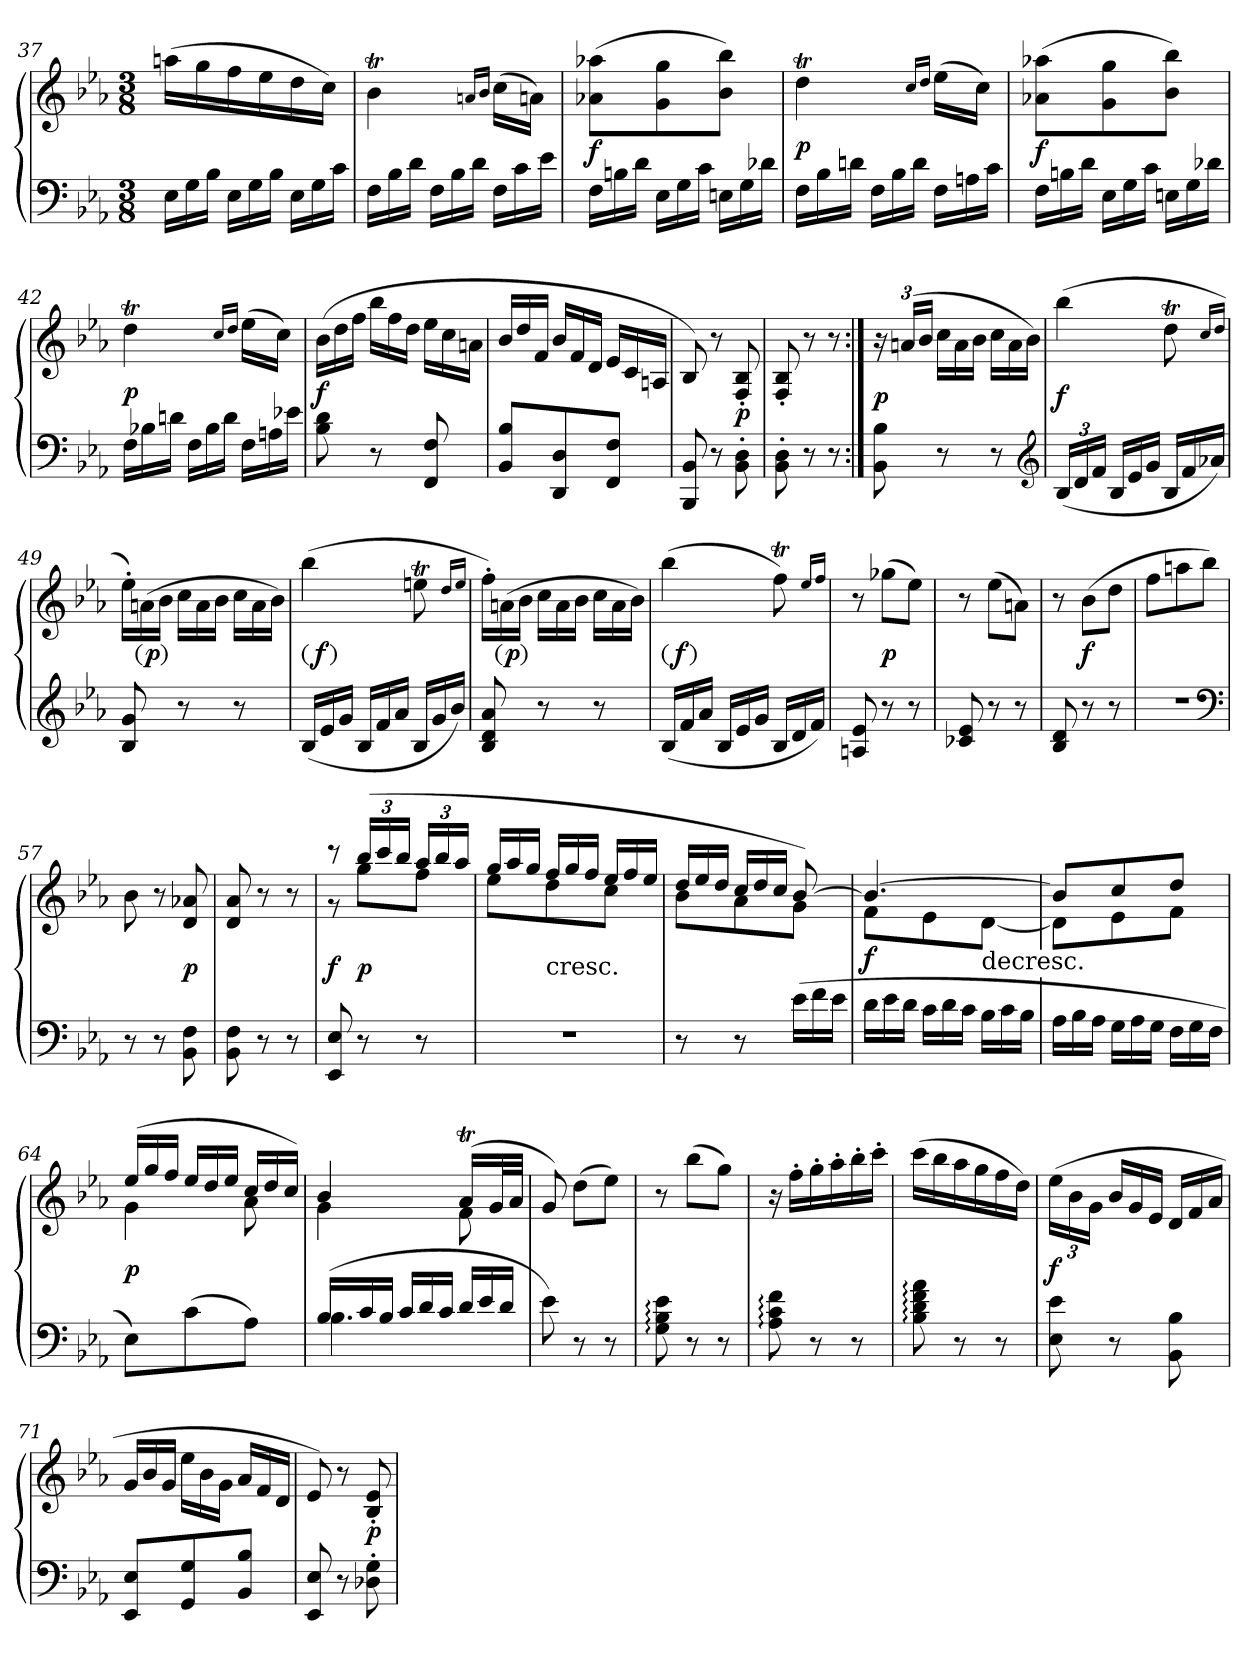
**kern	**kern	**dynam
*part1	*part1	*part1
*staff2	*staff1	*staff1/2
!!LO:LB:g=z
*clefF4	*clefG2	*
*k[b-e-a-]	*k[b-e-a-]	*
*E-:	*E-:	*
*M3/8	*M3/8	*
*Xtuplet	*	*
=37	=37	=37
24E-LL	(16aanLL	.
24G	.	.
.	16gg	.
24B-JJ	.	.
24E-LL	16ff	.
24G	.	.
.	16ee-	.
24B-JJ	.	.
24E-LL	16dd	.
24G	.	.
.	16ccJJ)	.
24cJJ	.	.
=38	=38	=38
24FLL	4b-T	.
24B-	.	.
24dJJ	.	.
24FLL	.	.
24B-	.	.
24dJJ	.	.
.	16qanTTTLL	.
.	16qb-JJ	.
24FLL	(16ccLL	.
24c	.	.
.	16anJJ)	.
24e-JJ	.	.
=39	=39	=39
24FLL	(8a-X 8aa-XL	f
24Bn	.	.
24dJJ	.	.
24E-LL	8g 8gg	.
24G	.	.
24cJJ	.	.
24EnLL	8b- 8bb-J)	.
24G	.	.
24d-XJJ	.	.
=40	=40	=40
24FLL	4ddt	p
24B-	.	.
24dnJJ	.	.
24FLL	.	.
24B-	.	.
24dJJ	.	.
.	16qccTTTLL	.
.	16qddJJ	.
24FLL	(16ee-LL	.
24An	.	.
.	16ccJJ)	.
24cJJ	.	.
=41	=41	=41
24FLL	(8a-X 8aa-XL	f
24Bn	.	.
24dJJ	.	.
24E-LL	8g 8gg	.
24G	.	.
24cJJ	.	.
24EnLL	8b- 8bb-J)	.
24G	.	.
24d-XJJ	.	.
=42	=42	=42
24FLL	4ddt	p
24B-X	.	.
24dnJJ	.	.
24FLL	.	.
24B-	.	.
24dJJ	.	.
.	16qccTTTLL	.
.	16qddJJ	.
24FLL	(16ee-LL	.
24An	.	.
.	16ccJJ)	.
24e-XJJ	.	.
!!LO:LB:g=z
=43	=43	=43
*	*Xtuplet	*
8B- 8d	(24b-LL	f
.	24dd	.
.	24ffJJ	.
8r	24bb-LL	.
.	24ff	.
.	24ddJJ	.
8FF 8F	24ee-LL	.
.	24cc	.
.	24anJJ	.
=44	=44	=44
8BB- 8B-L	24b-LL	.
.	24dd	.
.	24fJJ	.
8DD 8D	24b-LL	.
.	24f	.
.	24dJJ	.
8FF 8FJ	24e-LL	.
.	24c	.
.	24AnJJ	.
=45	=45	=45
8BBB- 8BB-	8B-)	.
8r	8r	.
8BB-'<\ 8D'<\	8F'>/ 8B-'>/	p
=46	=46	=46
8BB-'<\ 8D'<\	8F'>/ 8B-'>/	.
8r	8r	.
8r	8r	.
=47:|!	=47:|!	=47:|!
*	*tuplet	*
*	*Xbrackettup	*
8BB- 8B-	24r	p
.	(24anLL	.
.	24b-JJ	.
*	*Xtuplet	*
8r	24ccLL	.
.	24a	.
.	24b-JJ	.
8r	24ccLL	.
.	24a	.
.	24b-JJ)	.
*clefG2	*	*
=48	=48	=48
*tuplet	*	*
*Xbrackettup	*	*
(24B-LL	(4bb-	f
24d	.	.
24fJJ	.	.
*Xtuplet	*	*
24B-LL	.	.
24e-	.	.
24gJJ	.	.
24B-LL	8ddt	.
24f	.	.
24a-XJJ)	.	.
.	16qccTTTLL	.
.	16qddJJ	.
=49	=49	=49
8B- 8g	24ee-'LL)	.
!	!	!LO:DY:ed=paren
.	(24an	p
.	24b-JJ	.
8r	24ccLL	.
.	24a	.
.	24b-JJ	.
8r	24ccLL	.
.	24a	.
.	24b-JJ)	.
!!LO:LB:g=z
=50	=50	=50
!	!	!LO:DY:ed=paren
(24B-LL	(4bb-	f
24e-	.	.
24gJJ	.	.
24B-LL	.	.
24f	.	.
24a-JJ	.	.
24B-LL	8eent	.
24g	.	.
24b-JJ)	.	.
.	16qddTTTLL	.
.	16qeeJJ	.
=51	=51	=51
8B- 8d 8a-	24ff'LL)	.
!	!	!LO:DY:ed=paren
.	(24an	p
.	24b-JJ	.
8r	24ccLL	.
.	24a	.
.	24b-JJ	.
8r	24ccLL	.
.	24a	.
.	24b-JJ)	.
=52	=52	=52
!	!	!LO:DY:ed=paren
(24B-LL	(4bb-	f
24f	.	.
24a-JJ	.	.
24B-LL	.	.
24e-	.	.
24gJJ	.	.
24B-LL	8ffT)	.
24d	.	.
24fJJ)	.	.
.	16qee-TTTLL	.
.	16qffJJ	.
=53	=53	=53
8An 8e-	8r	.
8r	(8gg-XL	p
8r	8ee-J)	.
=54	=54	=54
8c-X 8e-	8r	.
8r	(8ee-L	.
8r	8anJ)	.
=55	=55	=55
8B- 8d	8r	.
8r	(8b-L	f
8r	8ddJ	.
=56	=56	=56
4.r	8ffL	.
.	8aan	.
.	8bb-J)	.
*clefF4	*	*
=57	=57	=57
8r	8b-	.
8r	8r	.
8BB- 8F	8d 8a-X	p
=58	=58	=58
8BB- 8F	8d 8a-	.
8r	8r	.
8r	8r	.
!!LO:LB:g=z
=59	=59	=59
*	*^	*
8EE- 8E-	8r	8r	f
*	*tuplet	*	*
8r	(24bb-LL	8ggL	p
.	24ccc	.	.
.	24bb-JJ	.	.
8r	24aa-LL	8ffJ	.
.	24bb-	.	.
.	24aa-JJ	.	.
=60	=60	=60	=60
*	*Xtuplet	*	*
4.r	24ggLL	8ee-L	.
.	24aa-	.	.
.	24ggJJ	.	.
!	!LO:TX:c:t=cresc.	!	!
.	24ffLL	8dd	.
.	24gg	.	.
.	24ffJJ	.	.
.	24ee-LL	8ccJ	.
.	24ff	.	.
.	24ee-JJ	.	.
=61	=61	=61	=61
8r	24ddLL	8b-L	.
.	24ee-	.	.
.	24ddJJ	.	.
8r	24ccLL	8a-	.
.	24dd	.	.
.	24ccJJ	.	.
(24e-LL	[8b-)	8gJ	.
24f	.	.	.
24e-JJ	.	.	.
=62	=62	=62	=62
24dLL	4.b-_	8fL	f
24e-	.	.	.
24dJJ	.	.	.
24cLL	.	8e-	.
24d	.	.	.
24cJJ	.	.	.
!	!	!LO:TX:c:t=decresc.	!
24B-LL	.	[8dJ	.
24c	.	.	.
24B-JJ	.	.	.
=63	=63	=63	=63
24A-LL	8b-L]	8dL]	.
24B-	.	.	.
24A-JJ	.	.	.
24GLL	8cc	8e-	.
24A-	.	.	.
24GJJ	.	.	.
24FLL	8ddJ	8fJ	.
24G	.	.	.
24FJJ	.	.	.
=64	=64	=64	=64
8E-L)	(24ee-LL	4g	p
.	24gg	.	.
.	24ffJJ	.	.
(8c	24ee-LL	.	.
.	24dd	.	.
.	24ee-JJ	.	.
8A-J)	24ccLL	8a-	.
.	24dd	.	.
.	24ccJJ)	.	.
!!LO:LB:g=z	!!
=65	=65	=65	=65
*^	*	*	*
(24B-LL	4.B-	4b-	4g	.
24c	.	.	.	.
24B-JJ	.	.	.	.
24cLL	.	.	.	.
24d	.	.	.	.
24cJJ	.	.	.	.
24dLL	.	(16a-TLL	8f	.
24e-	.	.	.	.
.	.	32gL	.	.
24dJJ	.	.	.	.
.	.	32a-JJJ	.	.
*v	*v	*	*	*
*	*v	*v	*
=66	=66	=66
8e-)	8g)	.
8r	(8ddL	.
8r	8ee-J)	.
=67	=67	=67
8G: 8B-: 8e-:	8r	.
8r	(8bb-L	.
8r	8ggJ)	.
=68	=68	=68
8A-: 8c: 8f:	16r	.
.	16ff'LL	.
8r	16gg'	.
.	16aa-'	.
8r	16bb-'	.
.	16ccc'JJ	.
=69	=69	=69
8B-: 8d: 8f: 8a-:	(16cccLL	.
.	16bb-	.
8r	16aa-	.
.	16gg	.
8r	16ff	.
.	16ddJJ)	.
=70	=70	=70
*	*tuplet	*
8E- 8e-	(24ee-LL	f
.	24b-	.
.	24gJJ	.
*	*Xtuplet	*
8r	24b-LL	.
.	24g	.
.	24e-JJ	.
8BB- 8B-	24dLL	.
.	24f	.
.	24a-JJ	.
=71	=71	=71
8EE- 8E-L	24gLL	.
.	24b-	.
.	24gJJ	.
8GG 8G	24ee-LL	.
.	24b-	.
.	24gJJ	.
8BB- 8B-J	24a-LL	.
.	24f	.
.	24dJJ	.
=72	=72	=72
8EE- 8E-	8e-)	.
8r	8r	.
8D-X' 8G'	8B-' 8e-'	p
=	=	=
*-	*-	*-
